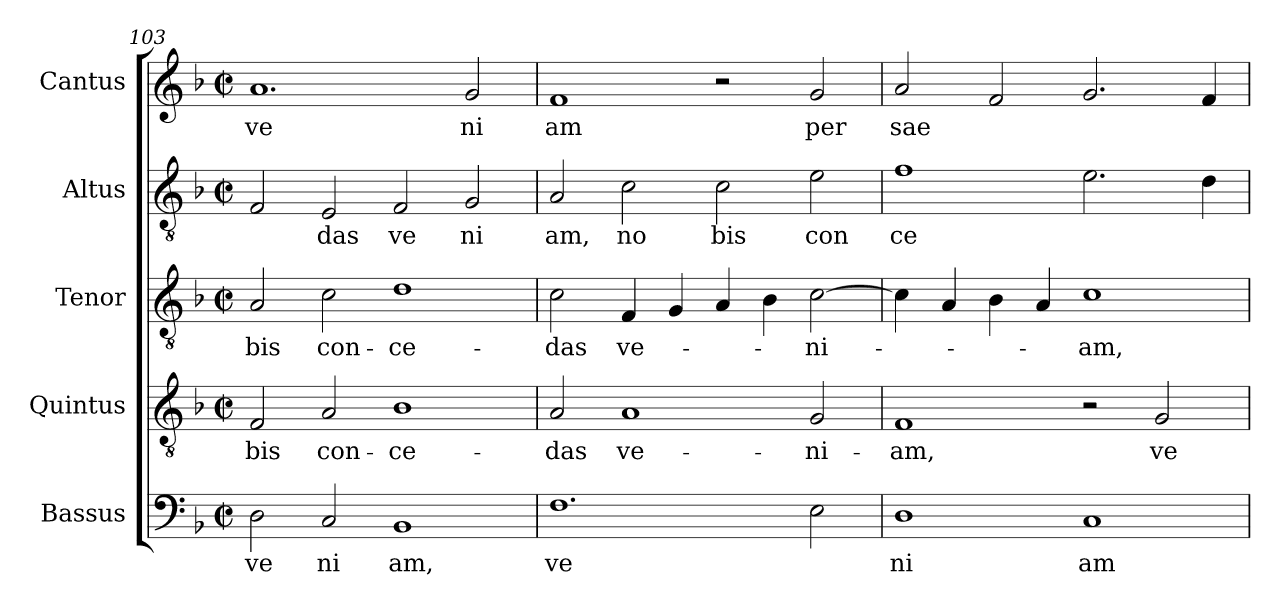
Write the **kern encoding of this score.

**kern	**text	**kern	**text	**kern	**text	**kern	**text	**kern	**text
*part5	*part5	*part4	*part4	*part3	*part3	*part2	*part2	*part1	*part1
*staff5	*staff5	*staff4	*staff4	*staff3	*staff3	*staff2	*staff2	*staff1	*staff1
*I"Bassus	*	*I"Quintus	*	*I"Tenor	*	*I"Altus	*	*I"Cantus	*
*clefF4	*	*clefGv2	*	*clefGv2	*	*clefGv2	*	*clefG2	*
*k[b-]	*	*k[b-]	*	*k[b-]	*	*k[b-]	*	*k[b-]	*
*F:	*	*F:	*	*F:	*	*F:	*	*F:	*
*M2/2	*	*M2/2	*	*M2/2	*	*M2/2	*	*M2/2	*
*met(c|)	*	*met(c|)	*	*met(c|)	*	*met(c|)	*	*met(c|)	*
=103	=103	=103	=103	=103	=103	=103	=103	=103	=103
!	!LO:LY:b:cj	!	!LO:LY:b:cj	!	!LO:LY:b:cj	!	!	!	!LO:LY:b:cj
2D\	ve	2F/	-bis	2A/	-bis	2F/	.	1.a	ve
!	!LO:LY:b:cj	!	!LO:LY:b:cj	!	!LO:LY:b:cj	!	!LO:LY:b:cj	!	!
2C/	ni	2A/	con-	2c\	con-	2E/	das	.	.
!	!LO:LY:b:cj	!	!LO:LY:b:cj	!	!LO:LY:b:cj	!	!LO:LY:b:cj	!	!
1BB-	am,	1B-	-ce-	1d	-ce-	2F/	ve	.	.
!	!	!	!	!	!	!	!LO:LY:b:cj	!	!LO:LY:b:cj
.	.	.	.	.	.	2G/	ni	2g/	ni
=104	=104	=104	=104	=104	=104	=104	=104	=104	=104
!	!LO:LY:b:cj	!	!LO:LY:b:cj	!	!LO:LY:b:cj	!	!LO:LY:b:cj	!	!LO:LY:b:cj
1.F	ve	2A/	-das	2c\	-das	2A/	am,	1f	am
!	!	!	!LO:LY:b:cj	!	!LO:LY:b:cj	!	!LO:LY:b:cj	!	!
.	.	1A	ve-	4F/	ve-	2c\	no	.	.
.	.	.	.	4G/	.	.	.	.	.
!	!	!	!	!	!	!	!LO:LY:b:cj	!	!
.	.	.	.	4A/	.	2c\	bis	2r	.
.	.	.	.	4B-\	.	.	.	.	.
!	!	!	!LO:LY:b:cj	!	!LO:LY:b:cj	!	!LO:LY:b:cj	!	!LO:LY:b:cj
2E\	.	2G/	-ni-	[>2c\	-ni-	2e\	con	2g/	per
=105	=105	=105	=105	=105	=105	=105	=105	=105	=105
!	!LO:LY:b:cj	!	!LO:LY:b:cj	!	!	!	!LO:LY:b:cj	!	!LO:LY:b
1D	ni	1F	-am,	4c\]	.	1f	ce	2a/	sae
.	.	.	.	4A/	.	.	.	.	.
.	.	.	.	4B-\	.	.	.	2f/	.
.	.	.	.	4A/	.	.	.	.	.
!	!LO:LY:b:cj	!	!	!	!LO:LY:b:cj	!	!	!	!
1C	am	2r	.	1c	-am,	2.e\	.	2.g/	.
!	!	!	!LO:LY:b:cj	!	!	!	!	!	!
.	.	2G/	ve-	.	.	.	.	.	.
.	.	.	.	.	.	4d\	.	4f/	.
=	=	=	=	=	=	=	=	=	=
*-	*-	*-	*-	*-	*-	*-	*-	*-	*-
